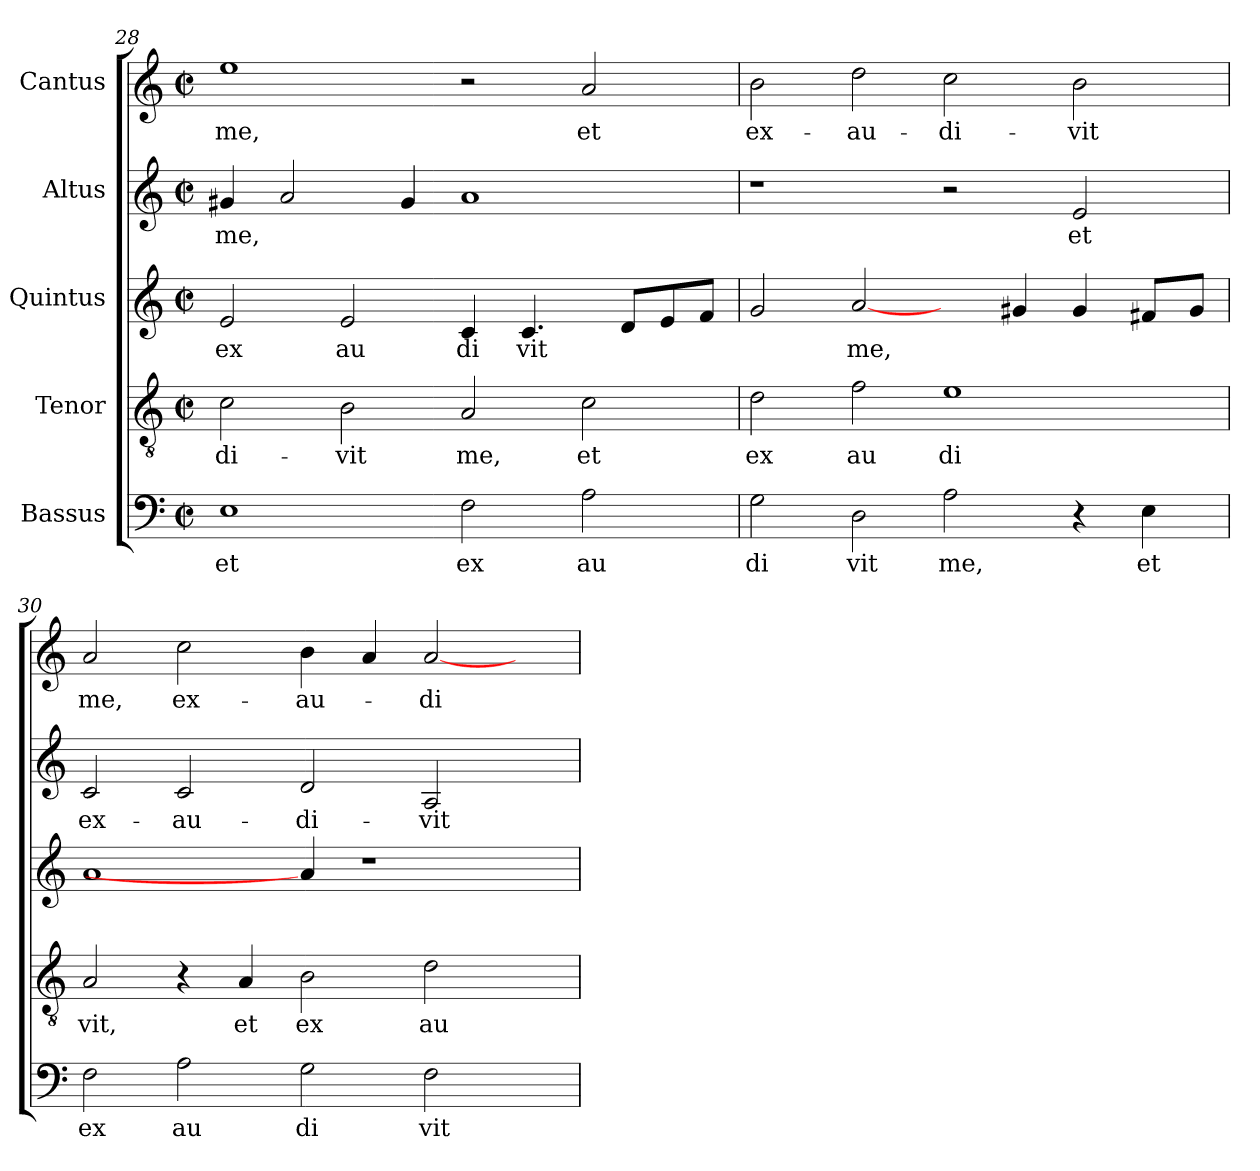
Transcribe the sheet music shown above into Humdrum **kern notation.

**kern	**text	**kern	**text	**kern	**text	**kern	**text	**kern	**text
*part5	*part5	*part4	*part4	*part3	*part3	*part2	*part2	*part1	*part1
*staff5	*staff5	*staff4	*staff4	*staff3	*staff3	*staff2	*staff2	*staff1	*staff1
*I"Bassus	*	*I"Tenor	*	*I"Quintus	*	*I"Altus	*	*I"Cantus	*
*clefF4	*	*clefGv2	*	*clefG2	*	*clefG2	*	*clefG2	*
*	*	*	*	*	*	*k[]	*	*	*
*	*	*	*	*	*	*C:	*	*	*
*M2/2	*	*M2/2	*	*M2/2	*	*M2/2	*	*M2/2	*
*met(c|)	*	*met(c|)	*	*met(c|)	*	*met(c|)	*	*met(c|)	*
=28	=28	=28	=28	=28	=28	=28	=28	=28	=28
!	!LO:LY:b:cj	!	!LO:LY:b:cj	!	!LO:LY:b:cj	!	!LO:LY:b	!	!LO:LY:b:cj
1E	et	2c\	-di-	2e/	ex	4g#X/	me,	1ee	me,
.	.	.	.	.	.	2a/	.	.	.
!	!	!	!LO:LY:b:cj	!	!LO:LY:b:cj	!	!	!	!
.	.	2B\	-vit	2e/	au	.	.	.	.
.	.	.	.	.	.	4g#/	.	.	.
!	!LO:LY:b:cj	!	!LO:LY:b:cj	!	!LO:LY:b:cj	!	!	!	!
2F\	ex	2A/	me,	4c/	di	1a	.	2r	.
!	!	!	!	!	!LO:LY:b	!	!	!	!
.	.	.	.	4.c/	vit	.	.	.	.
!	!LO:LY:b:cj	!	!LO:LY:b:cj	!	!	!	!	!	!LO:LY:b:cj
2A\	au	2c\	et	.	.	.	.	2a/	et
.	.	.	.	8d/L	.	.	.	.	.
.	.	.	.	8e/	.	.	.	.	.
.	.	.	.	8f/J	.	.	.	.	.
!!LO:LB:g=z
=29	=29	=29	=29	=29	=29	=29	=29	=29	=29
!	!LO:LY:b:cj	!	!LO:LY:b:cj	!	!	!	!	!	!LO:LY:b:cj
*	*	*	*	*^	*	*	*	*	*
2G\	di	2d\	ex	2g/	64ryy	.	1r	.	2b\	ex-
.	.	.	.	.	1ryy	.	.	.	.	.
!	!LO:LY:b:cj	!	!LO:LY:b:cj	!	!	!LO:LY:b	!	!	!	!LO:LY:b:cj
2D\	vit	2f\	au	[2a/	.	me,	.	.	2dd\	-au-
!	!LO:LY:b:cj	!	!LO:LY:b:cj	!	!	!	!	!	!	!LO:LY:b:cj
2A\	me,	1e	di	4ryy	.	.	2r	.	2cc\	-di-
.	.	.	.	.	2ryy	.	.	.	.	.
.	.	.	.	4g#/	.	.	.	.	.	.
!	!	!	!	!	!	!	!	!LO:LY:b:cj	!	!LO:LY:b:cj
4r	.	.	.	4g#/	.	.	2e/	et	2b\	-vit
.	.	.	.	.	4ryy	.	.	.	.	.
!	!LO:LY:b:cj	!	!	!	!	!	!	!	!	!
4E\	et	.	.	8f#/L	.	.	.	.	.	.
.	.	.	.	.	8...ryy	.	.	.	.	.
.	.	.	.	8g#/J	.	.	.	.	.	.
=30	=30	=30	=30	=30	=30	=30	=30	=30	=30	=30
!	!LO:LY:b:cj	!	!LO:LY:b:cj	!	!	!	!	!LO:LY:b:cj	!	!LO:LY:b:cj
*	*	*	*	*v	*v	*	*	*	*	*
2F\	ex	2A/	vit,	1a	.	2c/	ex-	2a/	me,
!	!LO:LY:b:cj	!	!	!	!	!	!LO:LY:b:cj	!	!LO:LY:b:cj
2A\	au	4r	.	.	.	2c/	-au-	2cc\	ex-
!	!	!	!LO:LY:b:cj	!	!	!	!	!	!
.	.	4A/	et	.	.	.	.	.	.
!	!LO:LY:b:cj	!	!LO:LY:b:cj	!	!	!	!LO:LY:b:cj	!	!LO:LY:b
2G\	di	2B\	ex	4a/]	.	2d/	-di-	4b\	-au-
.	.	.	.	1r	.	.	.	4a/	.
!	!LO:LY:b:cj	!	!LO:LY:b:cj	!	!	!	!LO:LY:b:cj	!	!LO:LY:b:cj
2F\	vit	2d\	au	.	.	2A/	-vit	[<2a/	-di-
4ryy	.	4ryy	.	.	.	4ryy	.	4ryy	.
=	=	=	=	=	=	=	=	=	=
*-	*-	*-	*-	*-	*-	*-	*-	*-	*-
